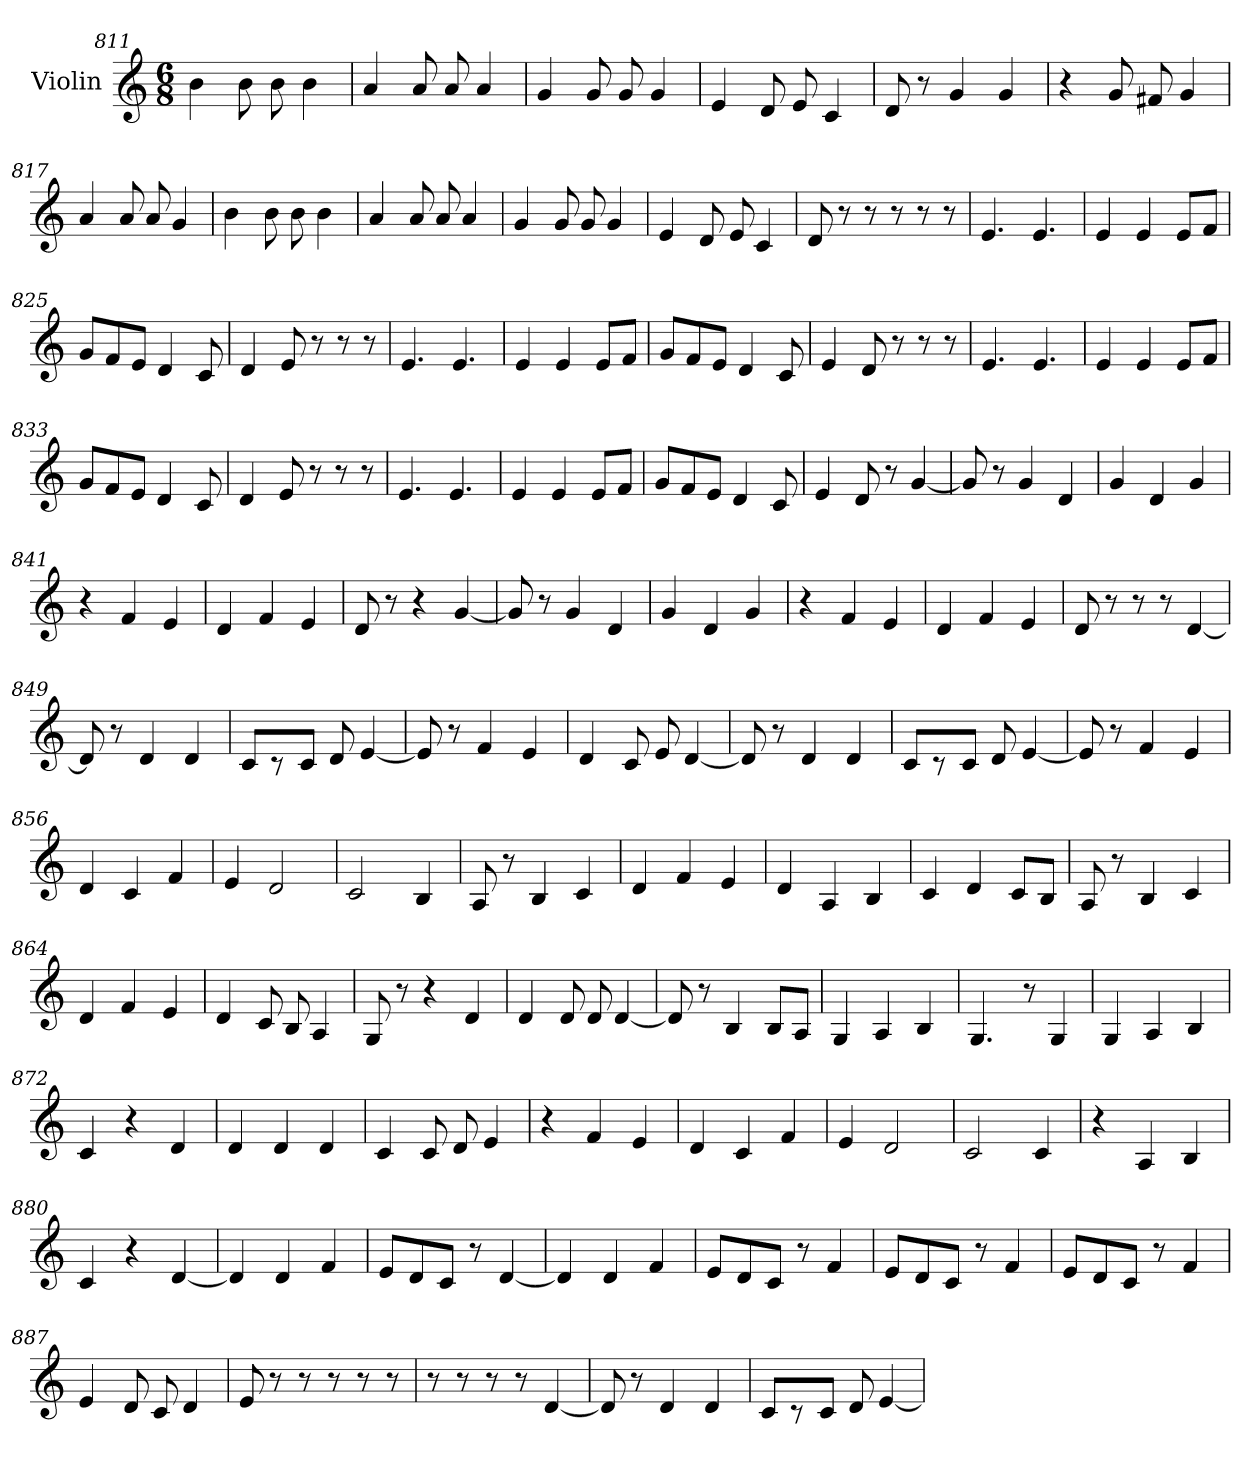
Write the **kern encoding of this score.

**kern
*part1
*staff1
*I"Violin
!!LO:PB:g=z
*clefG2
*k[]
*M6/8
=811
4b\
8b\
8b\
4b\
=812
4a/
8a/
8a/
4a/
=813
4g/
8g/
8g/
4g/
=814
4e/
8d/
8e/
4c/
=815
8d/
8r
4g/
4g/
=816
4r
8g/
8f#X/
4g/
!!LO:LB:g=z
=817
4a/
8a/
8a/
4g/
=818
4b\
8b\
8b\
4b\
=819
4a/
8a/
8a/
4a/
=820
4g/
8g/
8g/
4g/
=821
4e/
8d/
8e/
4c/
=822
8d/
8r
8r
8r
8r
8r
=823
4.e/
4.e/
!!LO:LB:g=z
=824
4e/
4e/
8e/L
8f/J
=825
8g/L
8f/
8e/J
4d/
8c/
=826
4d/
8e/
8r
8r
8r
=827
4.e/
4.e/
=828
4e/
4e/
8e/L
8f/J
=829
8g/L
8f/
8e/J
4d/
8c/
!!LO:LB:g=z
=830
4e/
8d/
8r
8r
8r
=831
4.e/
4.e/
=832
4e/
4e/
8e/L
8f/J
=833
8g/L
8f/
8e/J
4d/
8c/
=834
4d/
8e/
8r
8r
8r
=835
4.e/
4.e/
=836
4e/
4e/
8e/L
8f/J
!!LO:LB:g=z
=837
8g/L
8f/
8e/J
4d/
8c/
=838
4e/
8d/
8r
[4g/
=839
8g/]
8r
4g/
4d/
=840
4g/
4d/
4g/
=841
4r
4f/
4e/
=842
4d/
4f/
4e/
=843
8d/
8r
4r
[4g/
!!LO:LB:g=z
=844
8g/]
8r
4g/
4d/
=845
4g/
4d/
4g/
=846
4r
4f/
4e/
=847
4d/
4f/
4e/
=848
8d/
8r
8r
8r
[4d/
=849
8d/]
8r
4d/
4d/
=850
8c/L
8r
8c/J
8d/
[4e/
!!LO:LB:g=z
=851
8e/]
8r
4f/
4e/
=852
4d/
8c/
8e/
[4d/
=853
8d/]
8r
4d/
4d/
=854
8c/L
8r
8c/J
8d/
[4e/
=855
8e/]
8r
4f/
4e/
=856
4d/
4c/
4f/
=857
4e/
2d/
!!LO:LB:g=z
=858
2c/
4B/
=859
8A/
8r
4B/
4c/
=860
4d/
4f/
4e/
=861
4d/
4A/
4B/
=862
4c/
4d/
8c/L
8B/J
=863
8A/
8r
4B/
4c/
=864
4d/
4f/
4e/
!!LO:PB:g=z
=865
4d/
8c/
8B/
4A/
=866
8G/
8r
4r
4d/
=867
4d/
8d/
8d/
[4d/
=868
8d/]
8r
4B/
8B/L
8A/J
=869
4G/
4A/
4B/
=870
4.G/
8r
4G/
=871
4G/
4A/
4B/
!!LO:LB:g=z
=872
4c/
4r
4d/
=873
4d/
4d/
4d/
=874
4c/
8c/
8d/
4e/
=875
4r
4f/
4e/
=876
4d/
4c/
4f/
=877
4e/
2d/
=878
2c/
4c/
!!LO:LB:g=z
=879
4r
4A/
4B/
=880
4c/
4r
[4d/
=881
4d/]
4d/
4f/
=882
8e/L
8d/
8c/J
8r
[4d/
=883
4d/]
4d/
4f/
=884
8e/L
8d/
8c/J
8r
4f/
!!LO:LB:g=z
=885
8e/L
8d/
8c/J
8r
4f/
=886
8e/L
8d/
8c/J
8r
4f/
=887
4e/
8d/
8c/
4d/
=888
8e/
8r
8r
8r
8r
8r
=889
8r
8r
8r
8r
[4d/
=890
8d/]
8r
4d/
4d/
!!LO:LB:g=z
=891
8c/L
8r
8c/J
8d/
[4e/
=
*-
